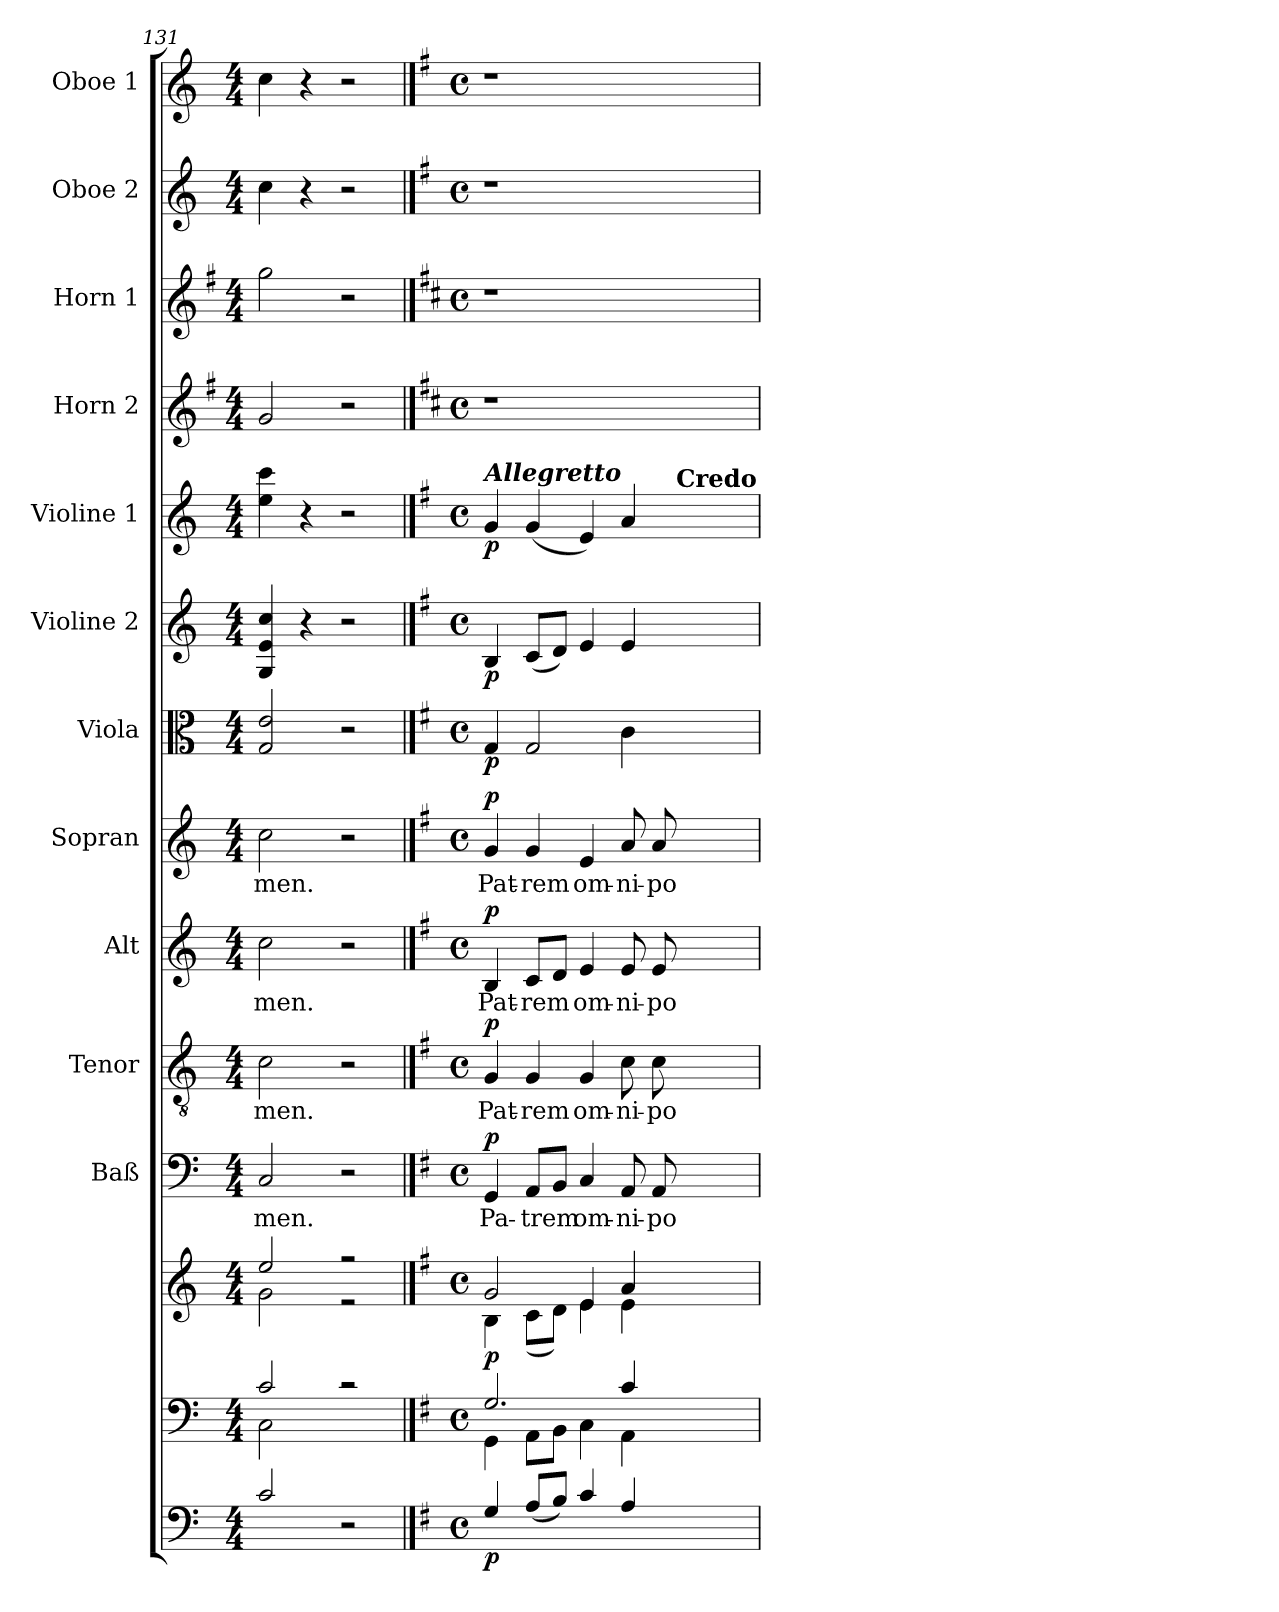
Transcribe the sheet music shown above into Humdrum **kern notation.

**kern	**dynam	**kern	**kern	**dynam	**kern	**text	**dynam	**kern	**text	**dynam	**kern	**text	**dynam	**kern	**text	**dynam	**kern	**dynam	**kern	**dynam	**kern	**dynam	**kern	**kern	**kern	**kern
*part13	*part13	*part12	*part12	*part12	*part11	*part11	*part11	*part10	*part10	*part10	*part9	*part9	*part9	*part8	*part8	*part8	*part7	*part7	*part6	*part6	*part5	*part5	*part4	*part3	*part2	*part1
*staff14	*staff14	*staff13	*staff12	*staff12/13	*staff11	*staff11	*staff11	*staff10	*staff10	*staff10	*staff9	*staff9	*staff9	*staff8	*staff8	*staff8	*staff7	*staff7	*staff6	*staff6	*staff5	*staff5	*staff4	*staff3	*staff2	*staff1
*	*	*	*	*	*I"Baß	*	*	*I"Tenor	*	*	*I"Alt	*	*	*I"Sopran	*	*	*I"Viola	*	*I"Violine 2	*	*I"Violine 1	*	*I"Horn 2	*I"Horn 1	*I"Oboe 2	*I"Oboe 1
*	*	*	*	*	*I'Baß	*	*	*I'Ten	*	*	*I'Alt	*	*	*I'Sop	*	*	*I'Vla.	*	*I'Vln. 2	*	*I'Vln. 1	*	*I'Hrn. 2	*I'Hrn. 1	*I'Ob. 2	*I'Ob. 1
*clefF4	*	*clefF4	*clefG2	*	*clefF4	*	*	*clefGv2	*	*	*clefG2	*	*	*clefG2	*	*	*clefC3	*	*clefG2	*	*clefG2	*	*clefG2	*clefG2	*clefG2	*clefG2
*ITrd7c12	*	*	*	*	*	*	*	*	*	*	*	*	*	*	*	*	*	*	*	*	*	*	*ITrd4c7	*ITrd4c7	*	*
*k[]	*	*k[]	*k[]	*	*k[]	*	*	*k[]	*	*	*k[]	*	*	*k[]	*	*	*k[]	*	*k[]	*	*k[]	*	*k[]	*k[]	*k[]	*k[]
*C:	*	*C:	*C:	*	*C:	*	*	*C:	*	*	*C:	*	*	*C:	*	*	*C:	*	*C:	*	*C:	*	*C:	*C:	*C:	*C:
*M4/4	*	*M4/4	*M4/4	*	*M4/4	*	*	*M4/4	*	*	*M4/4	*	*	*M4/4	*	*	*M4/4	*	*M4/4	*	*M4/4	*	*M4/4	*M4/4	*M4/4	*M4/4
=131	=131	=131	=131	=131	=131	=131	=131	=131	=131	=131	=131	=131	=131	=131	=131	=131	=131	=131	=131	=131	=131	=131	=131	=131	=131	=131
*	*	*^	*^	*	*	*	*	*	*	*	*	*	*	*	*	*	*	*	*	*	*	*	*	*	*	*
!	!	!	!	!	!	!	!	!LO:LY:b	!	!	!LO:LY:b	!	!	!LO:LY:b	!	!	!LO:LY:b	!	!	!	!	!	!	!	!	!	!	!
2C/	.	2c/	2C\	2ee/	2g\	.	2C/	-men.	.	2c\	-men.	.	2cc\	-men.	.	2cc\	-men.	.	2G/ 2e/	.	4G/ 4e/ 4cc/	.	4ee\ 4ccc\	.	2c/	2cc\	4cc\	4cc\
.	.	.	.	.	.	.	.	.	.	.	.	.	.	.	.	.	.	.	.	.	4r	.	4r	.	.	.	4r	4r
2r	.	2rc	2ryy	2r	2r	.	2r	.	.	2r	.	.	2r	.	.	2r	.	.	2r	.	2r	.	2r	.	2r	2r	2r	2r
!!LO:PB:g=z
==132	==132	==132	==132	==132	==132	==132	==132	==132	==132	==132	==132	==132	==132	==132	==132	==132	==132	==132	==132	==132	==132	==132	==132	==132	==132	==132	==132	==132
*k[f#]	*	*k[f#]	*	*k[f#]	*	*	*k[f#]	*	*	*k[f#]	*	*	*k[f#]	*	*	*k[f#]	*	*	*k[f#]	*	*k[f#]	*	*k[f#]	*	*k[f#]	*k[f#]	*k[f#]	*k[f#]
*G:	*	*G:	*	*G:	*	*	*G:	*	*	*G:	*	*	*G:	*	*	*G:	*	*	*G:	*	*G:	*	*G:	*	*G:	*G:	*G:	*G:
*M4/4	*	*M4/4	*	*M4/4	*	*	*M4/4	*	*	*M4/4	*	*	*M4/4	*	*	*M4/4	*	*	*M4/4	*	*M4/4	*	*M4/4	*	*M4/4	*M4/4	*M4/4	*M4/4
*met(c)	*	*met(c)	*	*met(c)	*	*	*met(c)	*	*	*met(c)	*	*	*met(c)	*	*	*met(c)	*	*	*met(c)	*	*met(c)	*	*met(c)	*	*met(c)	*met(c)	*met(c)	*met(c)
!	!	!	!	!	!	!	!	!	!	!	!	!	!	!	!	!	!	!	!	!	!	!	!LO:TX:a:Bi:t=Allegretto	!	!	!	!	!
!	!LO:DY:b	!	!	!	!	!LO:DY:b	!	!LO:LY:b	!LO:DY:a	!	!LO:LY:b	!LO:DY:a	!	!LO:LY:b	!LO:DY:a	!	!LO:LY:b	!LO:DY:a	!	!LO:DY:b	!	!LO:DY:b	!	!LO:DY:b	!	!	!	!
4GG/	p	2.G/	4GG\	2g/	4B\	p	4GG/	Pa-	p	4G/	Pat-	p	4B/	Pat-	p	4g/	Pat-	p	4G/	p	4B/	p	4g/	p	1r	1r	1r	1r
!	!	!	!	!	!	!	!	!LO:LY:b	!	!	!LO:LY:b	!	!	!LO:LY:b	!	!	!LO:LY:b	!	!	!	!	!	!	!	!	!	!	!
(<8AA/L	.	.	8AA\L	.	(>8c\L	.	8AA/L	-trem	.	4G/	-rem	.	8c/L	-rem	.	4g/	-rem	.	2G/	.	(<8c/L	.	(<4g/	.	.	.	.	.
8BB/J)	.	.	8BB\J	.	8d\J)	.	8BB/J	.	.	.	.	.	8d/J	.	.	.	.	.	.	.	8d/J)	.	.	.	.	.	.	.
!	!	!	!	!	!	!	!	!LO:LY:b	!	!	!LO:LY:b	!	!	!LO:LY:b	!	!	!LO:LY:b	!	!	!	!	!	!	!	!	!	!	!
4C/	.	.	4C\	4e/	4e\	.	4C/	om-	.	4G/	om-	.	4e/	om-	.	4e/	om-	.	.	.	4e/	.	4e/)	.	.	.	.	.
!	!	!	!	!	!	!	!	!LO:LY:b	!	!	!LO:LY:b	!	!	!LO:LY:b	!	!	!LO:LY:b	!	!	!	!	!	!	!	!	!	!	!
4AA/	.	4c/	4AA\	4a/	4e\	.	8AA/	-ni-	.	8c\	-ni-	.	8e/	-ni-	.	8a/	-ni-	.	4c\	.	4e/	.	4a/	.	.	.	.	.
!	!	!	!	!	!	!	!	!LO:LY:b	!	!	!LO:LY:b	!	!	!LO:LY:b	!	!	!LO:LY:b	!	!	!	!	!	!	!	!	!	!	!
.	.	.	.	.	.	.	8AA/	-po-	.	8c\	-po-	.	8e/	-po-	.	8a/	-po-	.	.	.	.	.	.	.	.	.	.	.
2.ryy	.	2.ryy	2.ryy	2.ryy	2.ryy	.	2.ryy	.	.	2.ryy	.	.	2.ryy	.	.	2.ryy	.	.	2.ryy	.	2.ryy	.	2.ryy	.	2.ryy	2.ryy	2.ryy	2.ryy
!	!	!	!	!	!	!	!	!	!	!	!	!	!	!	!	!	!	!	!	!	!	!	!LO:TX:a:B:t=Credo	!	!	!	!	!
*	*	*v	*v	*	*	*	*	*	*	*	*	*	*	*	*	*	*	*	*	*	*	*	*	*	*	*	*	*
*	*	*	*v	*v	*	*	*	*	*	*	*	*	*	*	*	*	*	*	*	*	*	*	*	*	*	*	*
=	=	=	=	=	=	=	=	=	=	=	=	=	=	=	=	=	=	=	=	=	=	=	=	=	=	=
*-	*-	*-	*-	*-	*-	*-	*-	*-	*-	*-	*-	*-	*-	*-	*-	*-	*-	*-	*-	*-	*-	*-	*-	*-	*-	*-
